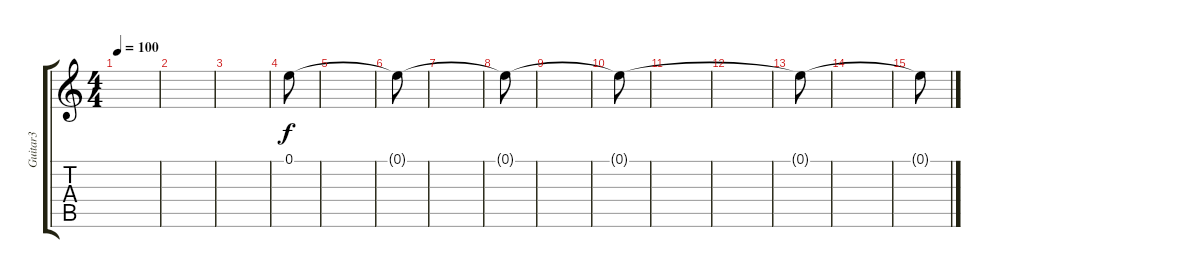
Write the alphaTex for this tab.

\track ("Guitar3" "Guitar3") {instrument acousticguitarsteel}
\staff {score tabs}
\tuning (E4 B3 G3 D3 A2 E2) {hide}
\ts (4 4)
\tempo 100
\clef g2
\ks c
|
|
|
0.1.8 |
|
0.1{t}.8 |
|
0.1{t}.8 |
|
0.1{t}.8 |
|
|
0.1{t}.8 |
|
0.1{t}.8
